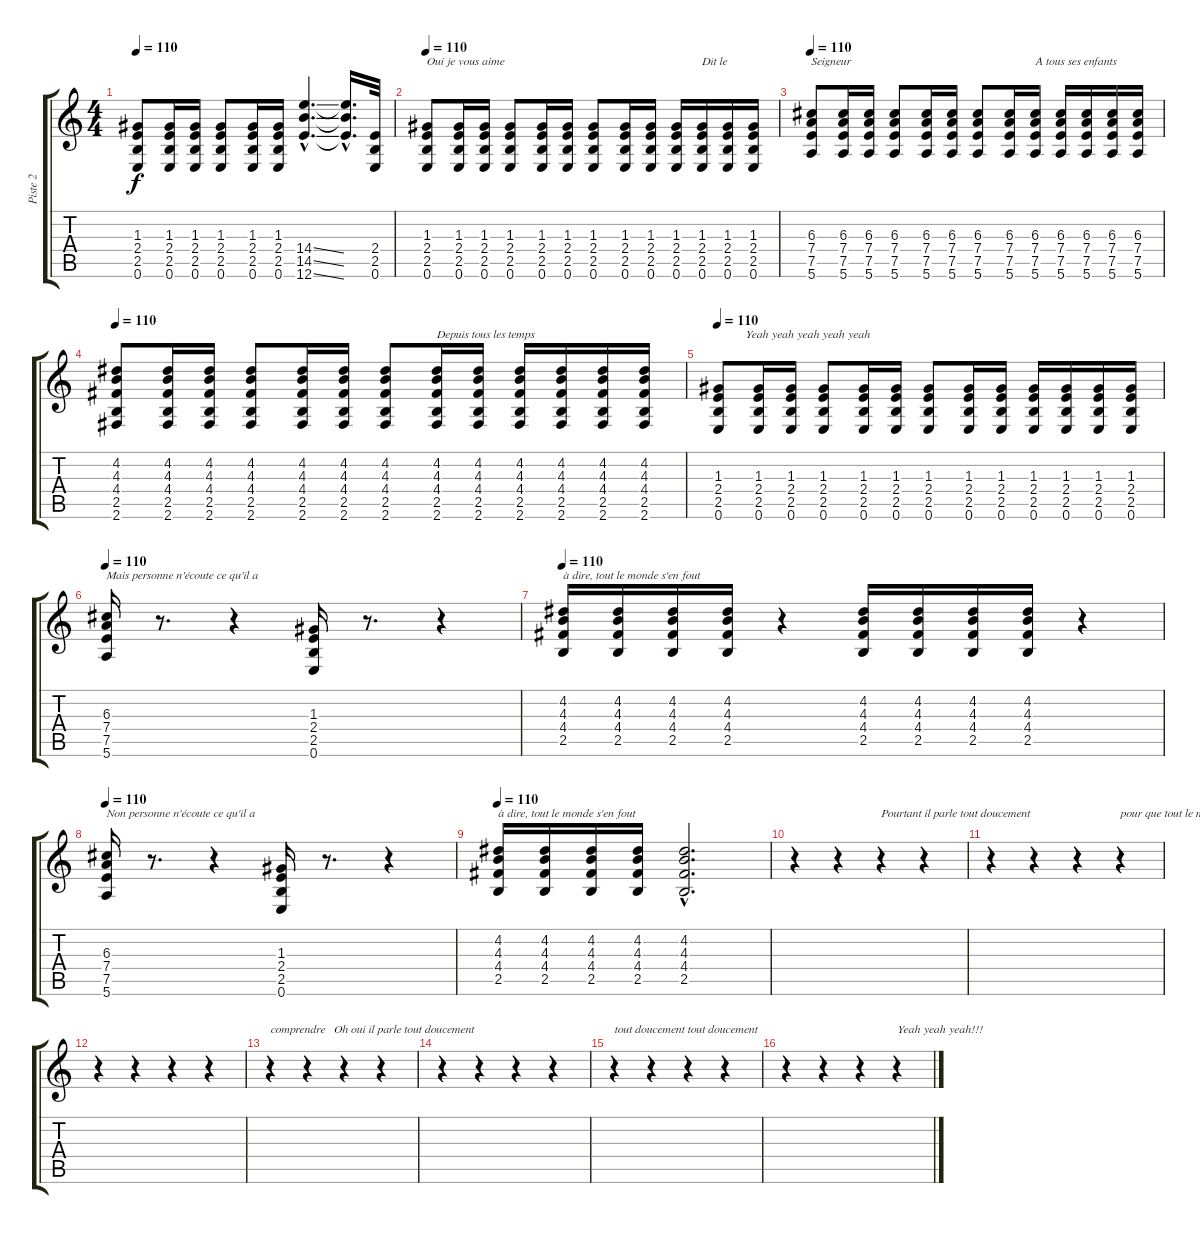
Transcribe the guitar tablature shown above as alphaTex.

\track ("Piste 2" "Piste 2") {instrument distortionguitar}
\staff {score tabs}
\tuning (E4 B3 G3 D3 A2 E2) {hide}
\ts (4 4)
\tempo 110
\clef g2
\ks c
(1.3 2.4 2.5 0.6).8{dy f} (1.3 2.4 2.5 0.6).16 (1.3 2.4 2.5 0.6).16 (1.3 2.4 2.5 0.6).8 (1.3 2.4 2.5 0.6).16 (1.3 2.4 2.5 0.6).16 (14.4{ss hac} 14.5{ss hac} 12.6{ss hac}).4{d} (14.4{hac t} 14.5{hac t} 12.6{hac t}).16{d} (2.4 2.5 0.6).32 |
\tempo 110
(1.3 2.4 2.5 0.6).8{txt "Oui je vous aime"} (1.3 2.4 2.5 0.6).16 (1.3 2.4 2.5 0.6).16 (1.3 2.4 2.5 0.6).8 (1.3 2.4 2.5 0.6).16 (1.3 2.4 2.5 0.6).16 (1.3 2.4 2.5 0.6).8 (1.3 2.4 2.5 0.6).16 (1.3 2.4 2.5 0.6).16 (1.3 2.4 2.5 0.6).16 (1.3 2.4 2.5 0.6).16{txt "Dit le"} (1.3 2.4 2.5 0.6).16 (1.3 2.4 2.5 0.6).16 |
\tempo 110
(6.3 7.4 7.5 5.6).8{txt "Seigneur"} (6.3 7.4 7.5 5.6).16 (6.3 7.4 7.5 5.6).16 (6.3 7.4 7.5 5.6).8 (6.3 7.4 7.5 5.6).16 (6.3 7.4 7.5 5.6).16 (6.3 7.4 7.5 5.6).8 (6.3 7.4 7.5 5.6).16 (6.3 7.4 7.5 5.6).16{txt "A tous ses enfants"} (6.3 7.4 7.5 5.6).16 (6.3 7.4 7.5 5.6).16 (6.3 7.4 7.5 5.6).16 (6.3 7.4 7.5 5.6).16 |
\tempo 110
(4.2 4.3 4.4 2.5 2.6).8 (4.2 4.3 4.4 2.5 2.6).16 (4.2 4.3 4.4 2.5 2.6).16 (4.2 4.3 4.4 2.5 2.6).8 (4.2 4.3 4.4 2.5 2.6).16 (4.2 4.3 4.4 2.5 2.6).16 (4.2 4.3 4.4 2.5 2.6).8 (4.2 4.3 4.4 2.5 2.6).16{txt "Depuis tous les temps"} (4.2 4.3 4.4 2.5 2.6).16 (4.2 4.3 4.4 2.5 2.6).16 (4.2 4.3 4.4 2.5 2.6).16 (4.2 4.3 4.4 2.5 2.6).16 (4.2 4.3 4.4 2.5 2.6).16 |
\tempo 110
(1.3 2.4 2.5 0.6).8{txt "         Yeah yeah yeah yeah yeah"} (1.3 2.4 2.5 0.6).16 (1.3 2.4 2.5 0.6).16 (1.3 2.4 2.5 0.6).8 (1.3 2.4 2.5 0.6).16 (1.3 2.4 2.5 0.6).16 (1.3 2.4 2.5 0.6).8 (1.3 2.4 2.5 0.6).16 (1.3 2.4 2.5 0.6).16 (1.3 2.4 2.5 0.6).16 (1.3 2.4 2.5 0.6).16 (1.3 2.4 2.5 0.6).16 (1.3 2.4 2.5 0.6).16 |
\tempo 110
(6.3 7.4 7.5 5.6).16{txt "Mais personne n'écoute ce qu'il a "} r.8{d} r.4 (1.3 2.4 2.5 0.6).16 r.8{d} r.4 |
\tempo 110
(4.2 4.3 4.4 2.5).16{txt "à dire, tout le monde s'en fout"} (4.2 4.3 4.4 2.5).16 (4.2 4.3 4.4 2.5).16 (4.2 4.3 4.4 2.5).16 r.4 (4.2 4.3 4.4 2.5).16 (4.2 4.3 4.4 2.5).16 (4.2 4.3 4.4 2.5).16 (4.2 4.3 4.4 2.5).16 r.4 |
\tempo 110
(6.3 7.4 7.5 5.6).16{txt "Non personne n'écoute ce qu'il a "} r.8{d} r.4 (1.3 2.4 2.5 0.6).16 r.8{d} r.4 |
\tempo 110
(4.2 4.3 4.4 2.5).16{txt "à dire, tout le monde s'en fout"} (4.2 4.3 4.4 2.5).16 (4.2 4.3 4.4 2.5).16 (4.2 4.3 4.4 2.5).16 (4.2{hac} 4.3{hac} 4.4{hac} 2.5{hac}).2{d} |
r.4 r.4 r.4{txt "Pourtant il parle tout doucement"} r.4 |
r.4 r.4 r.4 r.4{txt "pour que tout le monde puisse bien "} |
r.4 r.4 r.4 r.4 |
r.4{txt "comprendre   Oh oui il parle tout doucement"} r.4 r.4 r.4 |
r.4 r.4 r.4 r.4 |
r.4{txt "tout doucement tout doucement"} r.4 r.4 r.4 |
r.4 r.4 r.4 r.4{txt "Yeah yeah yeah!!!"}
